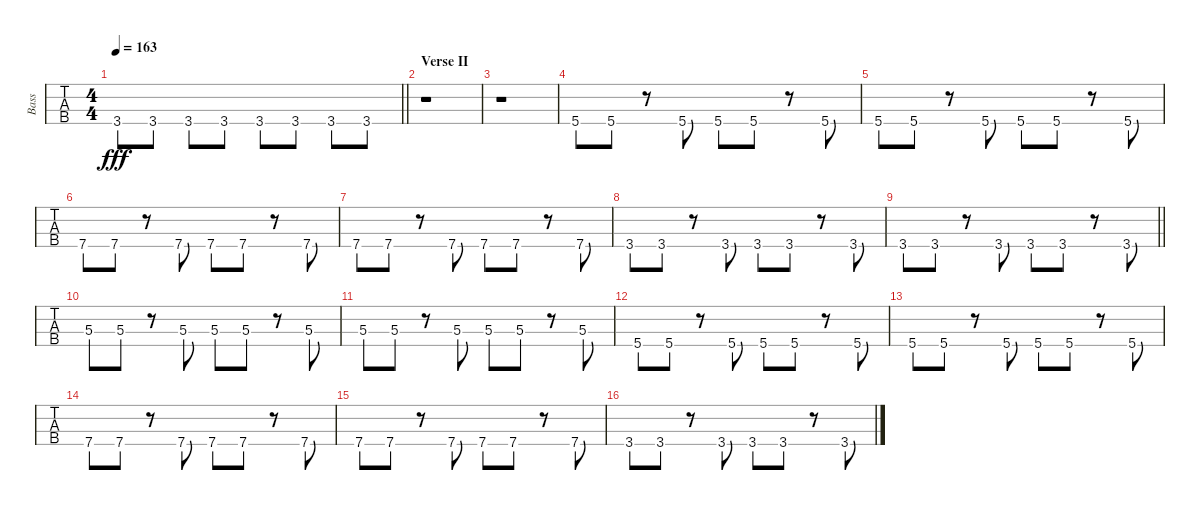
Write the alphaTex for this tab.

\track ("Bass" "Bass") {instrument electricbasspick}
\staff {tabs}
\tuning (G2 D2 A1 E1) {hide}
\ts (4 4)
\tempo 163
\clef f4
\barLineRight lightlight
\ks c
3.4.8{dy fff} 3.4.8 3.4.8 3.4.8 3.4.8 3.4.8 3.4.8 3.4.8 |
\section ("" "Verse II")
r.1 |
r.1 |
5.4.8 5.4.8 r.8 5.4.8 5.4.8 5.4.8 r.8 5.4.8 |
5.4.8 5.4.8 r.8 5.4.8 5.4.8 5.4.8 r.8 5.4.8 |
7.4.8 7.4.8 r.8 7.4.8 7.4.8 7.4.8 r.8 7.4.8 |
7.4.8 7.4.8 r.8 7.4.8 7.4.8 7.4.8 r.8 7.4.8 |
3.4.8 3.4.8 r.8 3.4.8 3.4.8 3.4.8 r.8 3.4.8 |
\barLineRight lightlight
3.4.8 3.4.8 r.8 3.4.8 3.4.8 3.4.8 r.8 3.4.8 |
5.3.8 5.3.8 r.8 5.3.8 5.3.8 5.3.8 r.8 5.3.8 |
5.3.8 5.3.8 r.8 5.3.8 5.3.8 5.3.8 r.8 5.3.8 |
5.4.8 5.4.8 r.8 5.4.8 5.4.8 5.4.8 r.8 5.4.8 |
5.4.8 5.4.8 r.8 5.4.8 5.4.8 5.4.8 r.8 5.4.8 |
7.4.8 7.4.8 r.8 7.4.8 7.4.8 7.4.8 r.8 7.4.8 |
7.4.8 7.4.8 r.8 7.4.8 7.4.8 7.4.8 r.8 7.4.8 |
3.4.8 3.4.8 r.8 3.4.8 3.4.8 3.4.8 r.8 3.4.8
